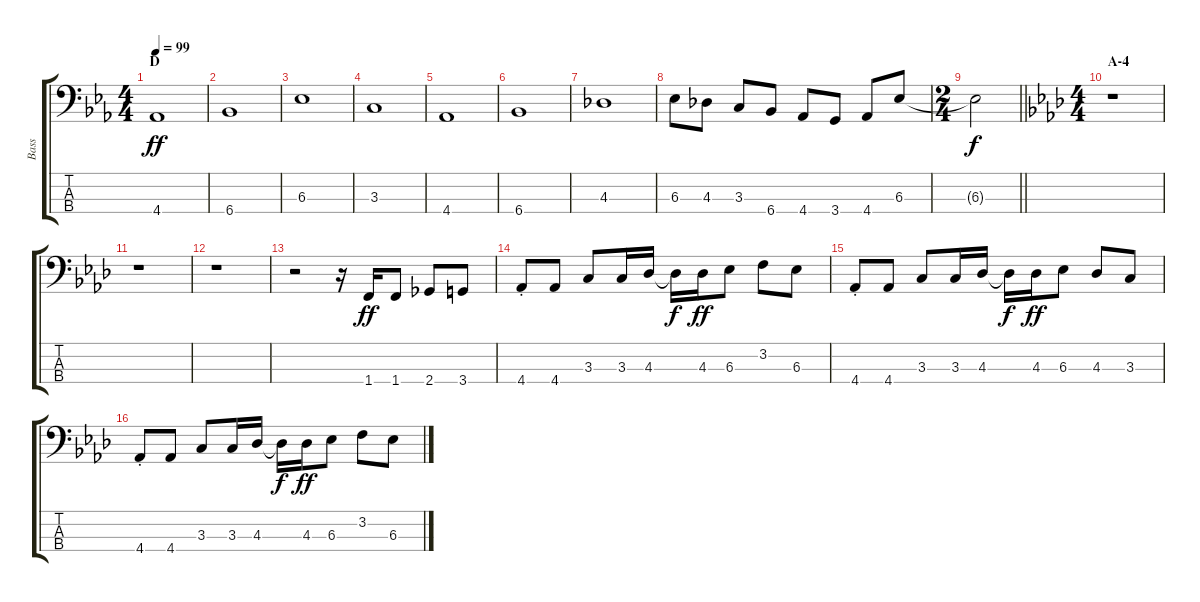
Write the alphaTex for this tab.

\track ("Bass" "Bass") {instrument electricbasspick}
\staff {score tabs}
\tuning (G2 D2 A1 E1) {hide}
\ts (4 4)
\section ("" "D")
\tempo 99
\clef f4
\ks eb
4.4.1{dy ff} |
6.4.1 |
6.3.1 |
3.3.1 |
4.4.1 |
6.4.1 |
4.3.1 |
6.3.8 4.3.8 3.3.8 6.4.8 4.4.8 3.4.8 4.4.8 6.3.8 |
\ts (2 4)
\barLineRight lightlight
6.3{t}.2{dy f} |
\ts (4 4)
\section ("" "A-4")
\ks ab
r.1 |
r.1 |
r.1 |
r.2 r.16 1.4.16{dy ff} 1.4.8 2.4.8 3.4.8 |
4.4{st}.8 4.4.8 3.3.8 3.3.16 4.3.16 4.3{t}.16{dy f} 4.3.16{dy ff} 6.3.8 3.2.8 6.3.8 |
4.4{st}.8 4.4.8 3.3.8 3.3.16 4.3.16 4.3{t}.16{dy f} 4.3.16{dy ff} 6.3.8 4.3.8 3.3.8 |
4.4{st}.8 4.4.8 3.3.8 3.3.16 4.3.16 4.3{t}.16{dy f} 4.3.16{dy ff} 6.3.8 3.2.8 6.3.8
